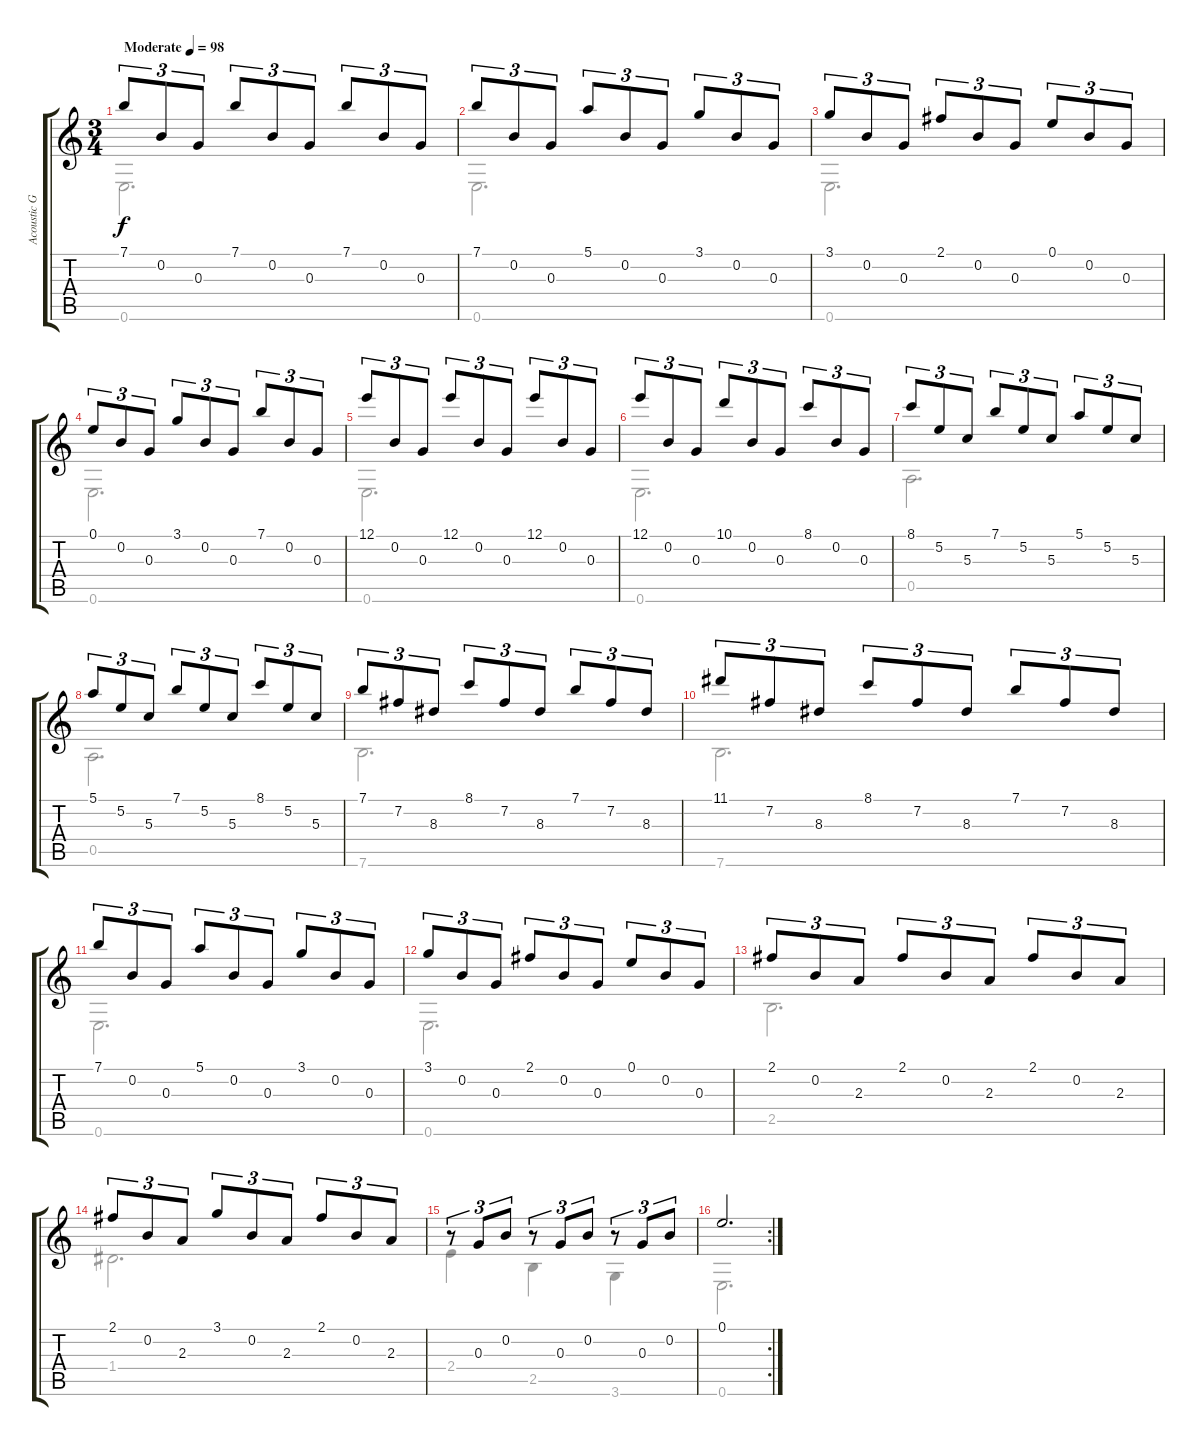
\track ("Acoustic Guitar (steel)" "Acoustic G") {instrument electricguitarjazz}
\staff {score tabs}
\tuning (E4 B3 G3 D3 A2 E2) {hide}
\voice
\ts (3 4)
\tempo (98 "Moderate")
\clef g2
\ks c
7.1.8{tu (3 2) dy f instrument electricguitarjazz} 0.2.8{tu (3 2)} 0.3.8{tu (3 2)} 7.1.8{tu (3 2)} 0.2.8{tu (3 2)} 0.3.8{tu (3 2)} 7.1.8{tu (3 2)} 0.2.8{tu (3 2)} 0.3.8{tu (3 2)} |
7.1.8{tu (3 2)} 0.2.8{tu (3 2)} 0.3.8{tu (3 2)} 5.1.8{tu (3 2)} 0.2.8{tu (3 2)} 0.3.8{tu (3 2)} 3.1.8{tu (3 2)} 0.2.8{tu (3 2)} 0.3.8{tu (3 2)} |
3.1.8{tu (3 2)} 0.2.8{tu (3 2)} 0.3.8{tu (3 2)} 2.1.8{tu (3 2)} 0.2.8{tu (3 2)} 0.3.8{tu (3 2)} 0.1.8{tu (3 2)} 0.2.8{tu (3 2)} 0.3.8{tu (3 2)} |
0.1.8{tu (3 2)} 0.2.8{tu (3 2)} 0.3.8{tu (3 2)} 3.1.8{tu (3 2)} 0.2.8{tu (3 2)} 0.3.8{tu (3 2)} 7.1.8{tu (3 2)} 0.2.8{tu (3 2)} 0.3.8{tu (3 2)} |
12.1.8{tu (3 2)} 0.2.8{tu (3 2)} 0.3.8{tu (3 2)} 12.1.8{tu (3 2)} 0.2.8{tu (3 2)} 0.3.8{tu (3 2)} 12.1.8{tu (3 2)} 0.2.8{tu (3 2)} 0.3.8{tu (3 2)} |
12.1.8{tu (3 2)} 0.2.8{tu (3 2)} 0.3.8{tu (3 2)} 10.1.8{tu (3 2)} 0.2.8{tu (3 2)} 0.3.8{tu (3 2)} 8.1.8{tu (3 2)} 0.2.8{tu (3 2)} 0.3.8{tu (3 2)} |
8.1.8{tu (3 2)} 5.2.8{tu (3 2)} 5.3.8{tu (3 2)} 7.1.8{tu (3 2)} 5.2.8{tu (3 2)} 5.3.8{tu (3 2)} 5.1.8{tu (3 2)} 5.2.8{tu (3 2)} 5.3.8{tu (3 2)} |
5.1.8{tu (3 2)} 5.2.8{tu (3 2)} 5.3.8{tu (3 2)} 7.1.8{tu (3 2)} 5.2.8{tu (3 2)} 5.3.8{tu (3 2)} 8.1.8{tu (3 2)} 5.2.8{tu (3 2)} 5.3.8{tu (3 2)} |
7.1.8{tu (3 2)} 7.2.8{tu (3 2)} 8.3.8{tu (3 2)} 8.1.8{tu (3 2)} 7.2.8{tu (3 2)} 8.3.8{tu (3 2)} 7.1.8{tu (3 2)} 7.2.8{tu (3 2)} 8.3.8{tu (3 2)} |
11.1.8{tu (3 2)} 7.2.8{tu (3 2)} 8.3.8{tu (3 2)} 8.1.8{tu (3 2)} 7.2.8{tu (3 2)} 8.3.8{tu (3 2)} 7.1.8{tu (3 2)} 7.2.8{tu (3 2)} 8.3.8{tu (3 2)} |
7.1.8{tu (3 2)} 0.2.8{tu (3 2)} 0.3.8{tu (3 2)} 5.1.8{tu (3 2)} 0.2.8{tu (3 2)} 0.3.8{tu (3 2)} 3.1.8{tu (3 2)} 0.2.8{tu (3 2)} 0.3.8{tu (3 2)} |
3.1.8{tu (3 2)} 0.2.8{tu (3 2)} 0.3.8{tu (3 2)} 2.1.8{tu (3 2)} 0.2.8{tu (3 2)} 0.3.8{tu (3 2)} 0.1.8{tu (3 2)} 0.2.8{tu (3 2)} 0.3.8{tu (3 2)} |
2.1.8{tu (3 2)} 0.2.8{tu (3 2)} 2.3.8{tu (3 2)} 2.1.8{tu (3 2)} 0.2.8{tu (3 2)} 2.3.8{tu (3 2)} 2.1.8{tu (3 2)} 0.2.8{tu (3 2)} 2.3.8{tu (3 2)} |
2.1.8{tu (3 2)} 0.2.8{tu (3 2)} 2.3.8{tu (3 2)} 3.1.8{tu (3 2)} 0.2.8{tu (3 2)} 2.3.8{tu (3 2)} 2.1.8{tu (3 2)} 0.2.8{tu (3 2)} 2.3.8{tu (3 2)} |
r.8{tu (3 2)} 0.3.8{tu (3 2)} 0.2.8{tu (3 2)} r.8{tu (3 2)} 0.3.8{tu (3 2)} 0.2.8{tu (3 2)} r.8{tu (3 2)} 0.3.8{tu (3 2)} 0.2.8{tu (3 2)} |
\rc 2
0.1.2{d}
\voice
\clef g2
\ottava regular
\simile none
\ks c
0.6.2{d dy f} |
0.6.2{d} |
0.6.2{d} |
0.6.2{d} |
0.6.2{d} |
0.6.2{d} |
0.5.2{d} |
0.5.2{d} |
7.6.2{d} |
7.6.2{d} |
0.6.2{d} |
0.6.2{d} |
2.5.2{d} |
1.4.2{d} |
2.4.4 2.5.4 3.6.4 |
0.6.2{d}
